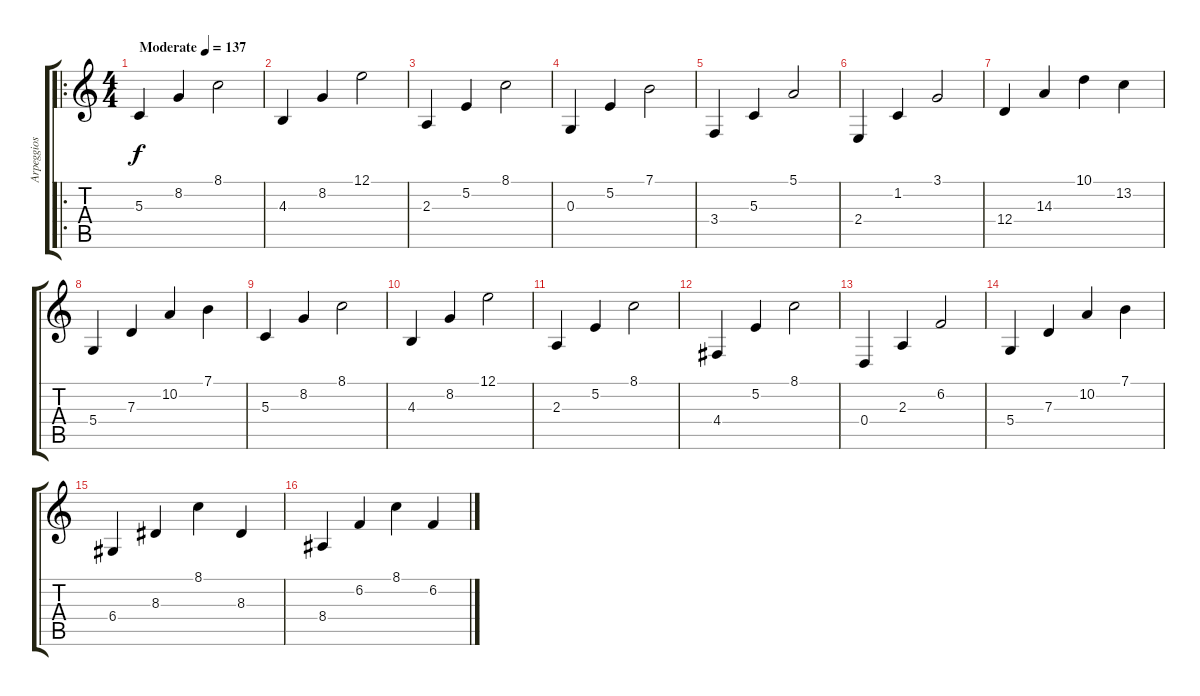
\track ("Arpeggios" "Arpeggios") {instrument acousticgrandpiano}
\staff {score tabs}
\tuning (E4 B3 G3 D3 A2 E2) {hide}
\ro
\ts (4 4)
\tempo (137 "Moderate")
\clef g2
\ks c
5.3.4{dy f instrument acousticgrandpiano} 8.2.4 8.1.2 |
4.3.4 8.2.4 12.1.2 |
2.3.4 5.2.4 8.1.2 |
0.3.4 5.2.4 7.1.2 |
3.4.4 5.3.4 5.1.2 |
2.4.4 1.2.4 3.1.2 |
12.4.4 14.3.4 10.1.4 13.2.4 |
5.4.4 7.3.4 10.2.4 7.1.4 |
5.3.4 8.2.4 8.1.2 |
4.3.4 8.2.4 12.1.2 |
2.3.4 5.2.4 8.1.2 |
4.4.4 5.2.4 8.1.2 |
0.4.4 2.3.4 6.2.2 |
5.4.4 7.3.4 10.2.4 7.1.4 |
6.4.4 8.3.4 8.1.4 8.3.4 |
8.4.4 6.2.4 8.1.4 6.2.4
